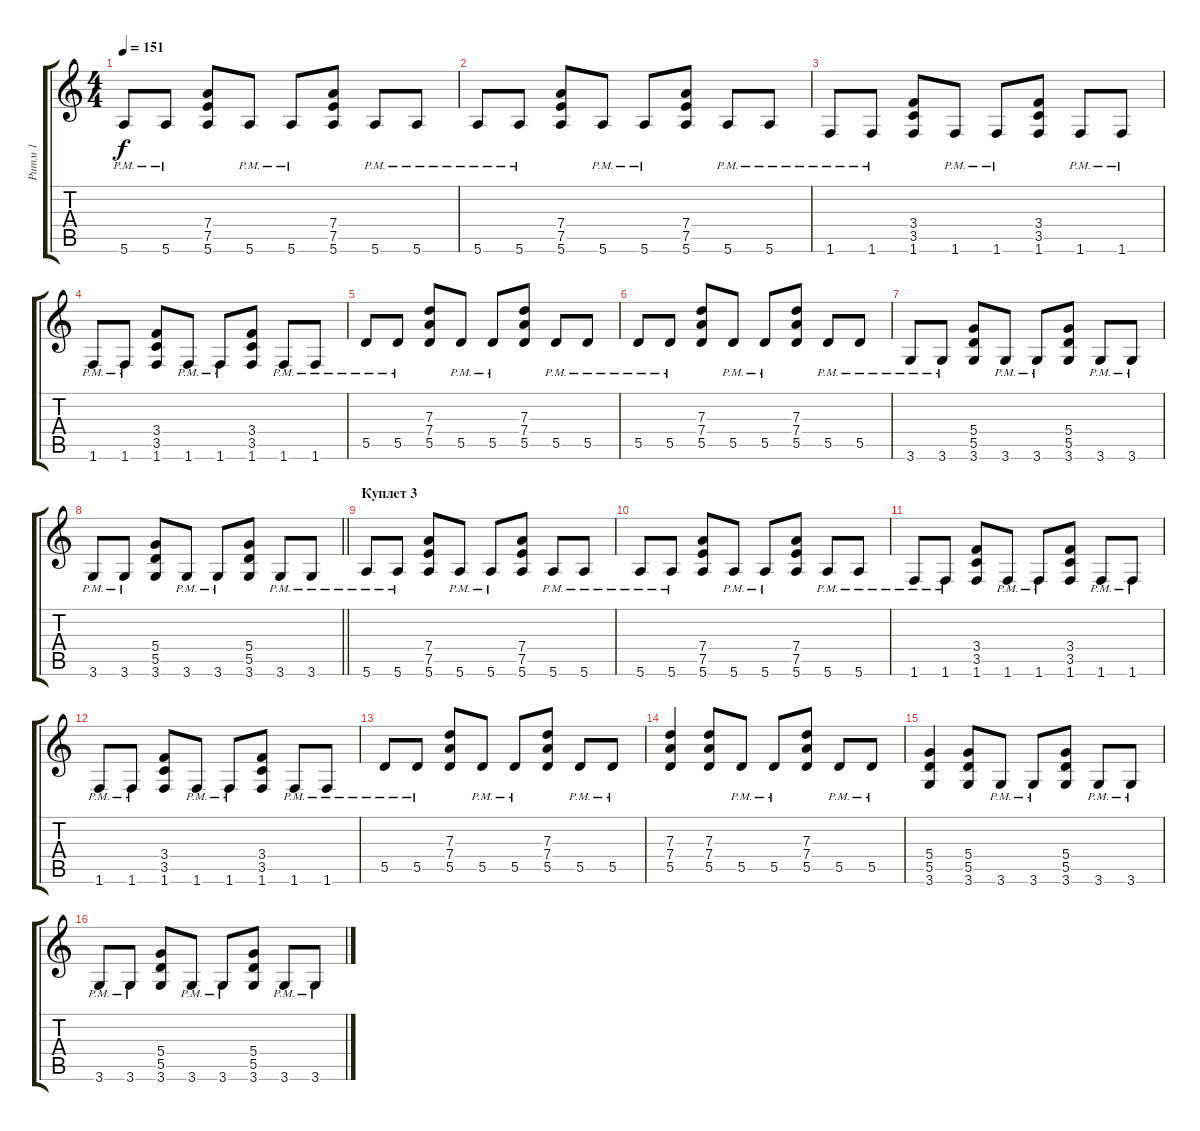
\track ("Ритм 1" "Ритм 1") {instrument distortionguitar}
\staff {score tabs}
\tuning (E4 B3 G3 D3 A2 E2) {hide}
\ts (4 4)
\tempo 151
\clef g2
\ks c
5.6{pm}.8{dy f} 5.6{pm}.8 (7.4 7.5 5.6).8 5.6{pm}.8 5.6{pm}.8 (7.4 7.5 5.6).8 5.6{pm}.8 5.6{pm}.8 |
5.6{pm}.8 5.6{pm}.8 (7.4 7.5 5.6).8 5.6{pm}.8 5.6{pm}.8 (7.4 7.5 5.6).8 5.6{pm}.8 5.6{pm}.8 |
1.6{pm}.8 1.6{pm}.8 (3.4 3.5 1.6).8 1.6{pm}.8 1.6{pm}.8 (3.4 3.5 1.6).8 1.6{pm}.8 1.6{pm}.8 |
1.6{pm}.8 1.6{pm}.8 (3.4 3.5 1.6).8 1.6{pm}.8 1.6{pm}.8 (3.4 3.5 1.6).8 1.6{pm}.8 1.6{pm}.8 |
5.5{pm}.8 5.5{pm}.8 (7.3 7.4 5.5).8 5.5{pm}.8 5.5{pm}.8 (7.3 7.4 5.5).8 5.5{pm}.8 5.5{pm}.8 |
5.5{pm}.8 5.5{pm}.8 (7.3 7.4 5.5).8 5.5{pm}.8 5.5{pm}.8 (7.3 7.4 5.5).8 5.5{pm}.8 5.5{pm}.8 |
3.6{pm}.8 3.6{pm}.8 (5.4 5.5 3.6).8 3.6{pm}.8 3.6{pm}.8 (5.4 5.5 3.6).8 3.6{pm}.8 3.6{pm}.8 |
\barLineRight lightlight
3.6{pm}.8 3.6{pm}.8 (5.4 5.5 3.6).8 3.6{pm}.8 3.6{pm}.8 (5.4 5.5 3.6).8 3.6{pm}.8 3.6{pm}.8 |
\section ("" "Куплет 3")
5.6{pm}.8 5.6{pm}.8 (7.4 7.5 5.6).8 5.6{pm}.8 5.6{pm}.8 (7.4 7.5 5.6).8 5.6{pm}.8 5.6{pm}.8 |
5.6{pm}.8 5.6{pm}.8 (7.4 7.5 5.6).8 5.6{pm}.8 5.6{pm}.8 (7.4 7.5 5.6).8 5.6{pm}.8 5.6{pm}.8 |
1.6{pm}.8 1.6{pm}.8 (3.4 3.5 1.6).8 1.6{pm}.8 1.6{pm}.8 (3.4 3.5 1.6).8 1.6{pm}.8 1.6{pm}.8 |
1.6{pm}.8 1.6{pm}.8 (3.4 3.5 1.6).8 1.6{pm}.8 1.6{pm}.8 (3.4 3.5 1.6).8 1.6{pm}.8 1.6{pm}.8 |
5.5{pm}.8 5.5{pm}.8 (7.3 7.4 5.5).8 5.5{pm}.8 5.5{pm}.8 (7.3 7.4 5.5).8 5.5{pm}.8 5.5{pm}.8 |
(7.3 7.4 5.5).4 (7.3 7.4 5.5).8 5.5{pm}.8 5.5{pm}.8 (7.3 7.4 5.5).8 5.5{pm}.8 5.5{pm}.8 |
(5.4 5.5 3.6).4 (5.4 5.5 3.6).8 3.6{pm}.8 3.6{pm}.8 (5.4 5.5 3.6).8 3.6{pm}.8 3.6{pm}.8 |
3.6{pm}.8 3.6{pm}.8 (5.4 5.5 3.6).8 3.6{pm}.8 3.6{pm}.8 (5.4 5.5 3.6).8 3.6{pm}.8 3.6{pm}.8
